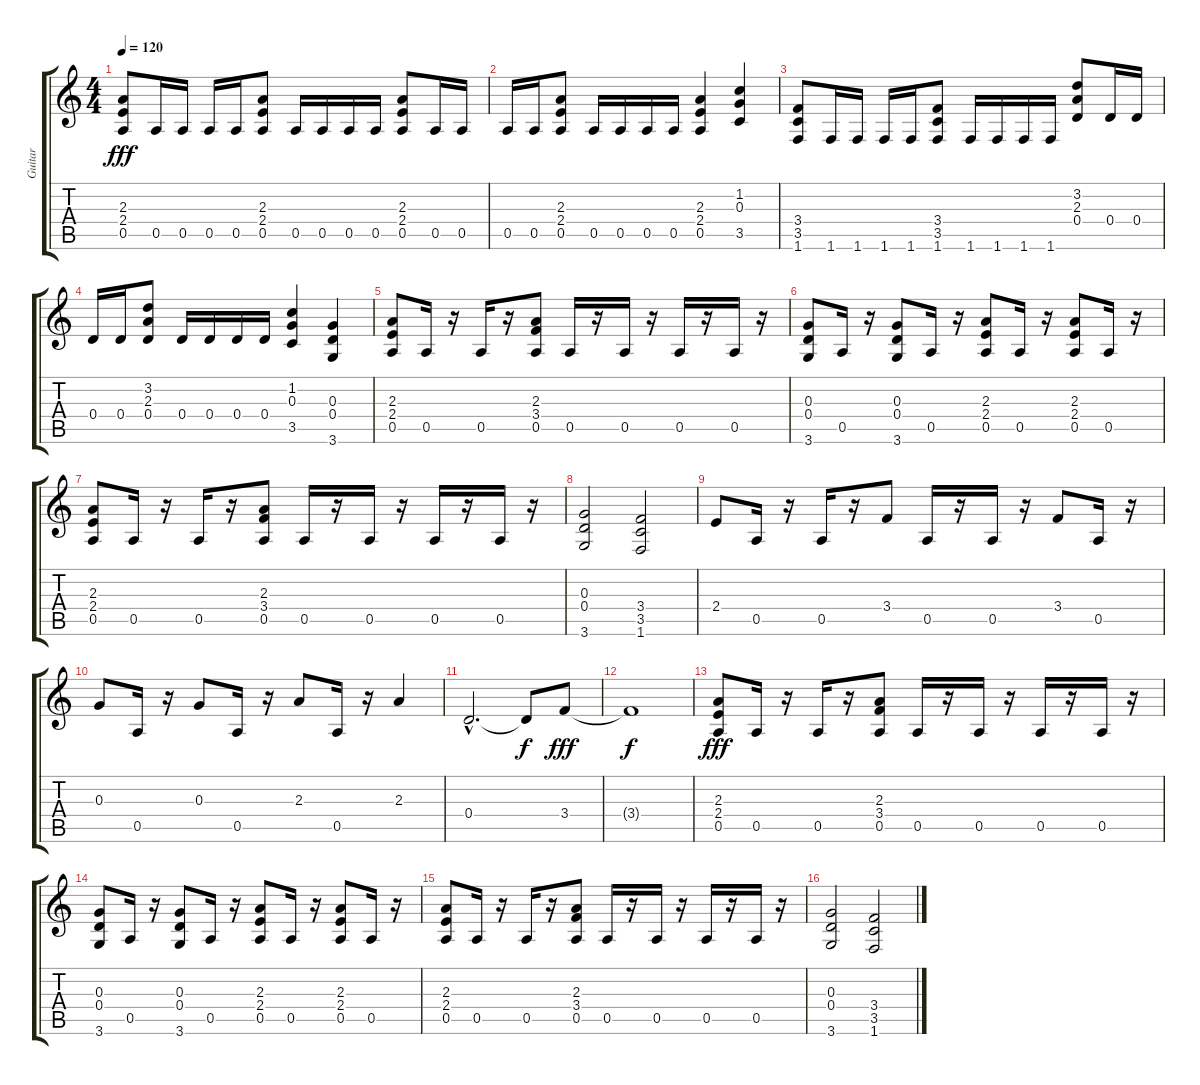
\track ("Guitar" "Guitar") {instrument distortionguitar}
\staff {score tabs}
\tuning (E4 B3 G3 D3 A2 E2) {hide}
\ts (4 4)
\tempo 120
\clef g2
\ks c
(2.3 2.4 0.5).8{dy fff} 0.5.16 0.5.16 0.5.16 0.5.16 (2.3 2.4 0.5).8 0.5.16 0.5.16 0.5.16 0.5.16 (2.3 2.4 0.5).8 0.5.16 0.5.16 |
0.5.16 0.5.16 (2.3 2.4 0.5).8 0.5.16 0.5.16 0.5.16 0.5.16 (2.3 2.4 0.5).4 (1.2 0.3 3.5).4 |
(3.4 3.5 1.6).8 1.6.16 1.6.16 1.6.16 1.6.16 (3.4 3.5 1.6).8 1.6.16 1.6.16 1.6.16 1.6.16 (3.2 2.3 0.4).8 0.4.16 0.4.16 |
0.4.16 0.4.16 (3.2 2.3 0.4).8 0.4.16 0.4.16 0.4.16 0.4.16 (1.2 0.3 3.5).4 (0.3 0.4 3.6).4 |
(2.3 2.4 0.5).8 0.5.16 r.16 0.5.16 r.16 (2.3 3.4 0.5).8 0.5.16 r.16 0.5.16 r.16 0.5.16 r.16 0.5.16 r.16 |
(0.3 0.4 3.6).8 0.5.16 r.16 (0.3 0.4 3.6).8 0.5.16 r.16 (2.3 2.4 0.5).8 0.5.16 r.16 (2.3 2.4 0.5).8 0.5.16 r.16 |
(2.3 2.4 0.5).8 0.5.16 r.16 0.5.16 r.16 (2.3 3.4 0.5).8 0.5.16 r.16 0.5.16 r.16 0.5.16 r.16 0.5.16 r.16 |
(0.3 0.4 3.6).2 (3.4 3.5 1.6).2 |
2.4.8 0.5.16 r.16 0.5.16 r.16 3.4.8 0.5.16 r.16 0.5.16 r.16 3.4.8 0.5.16 r.16 |
0.3.8 0.5.16 r.16 0.3.8 0.5.16 r.16 2.3.8 0.5.16 r.16 2.3.4 |
0.4{hac}.2{d} 0.4{t}.8{dy f} 3.4.8{dy fff} |
3.4{t}.1{dy f} |
(2.3 2.4 0.5).8{dy fff} 0.5.16 r.16 0.5.16 r.16 (2.3 3.4 0.5).8 0.5.16 r.16 0.5.16 r.16 0.5.16 r.16 0.5.16 r.16 |
(0.3 0.4 3.6).8 0.5.16 r.16 (0.3 0.4 3.6).8 0.5.16 r.16 (2.3 2.4 0.5).8 0.5.16 r.16 (2.3 2.4 0.5).8 0.5.16 r.16 |
(2.3 2.4 0.5).8 0.5.16 r.16 0.5.16 r.16 (2.3 3.4 0.5).8 0.5.16 r.16 0.5.16 r.16 0.5.16 r.16 0.5.16 r.16 |
(0.3 0.4 3.6).2 (3.4 3.5 1.6).2
